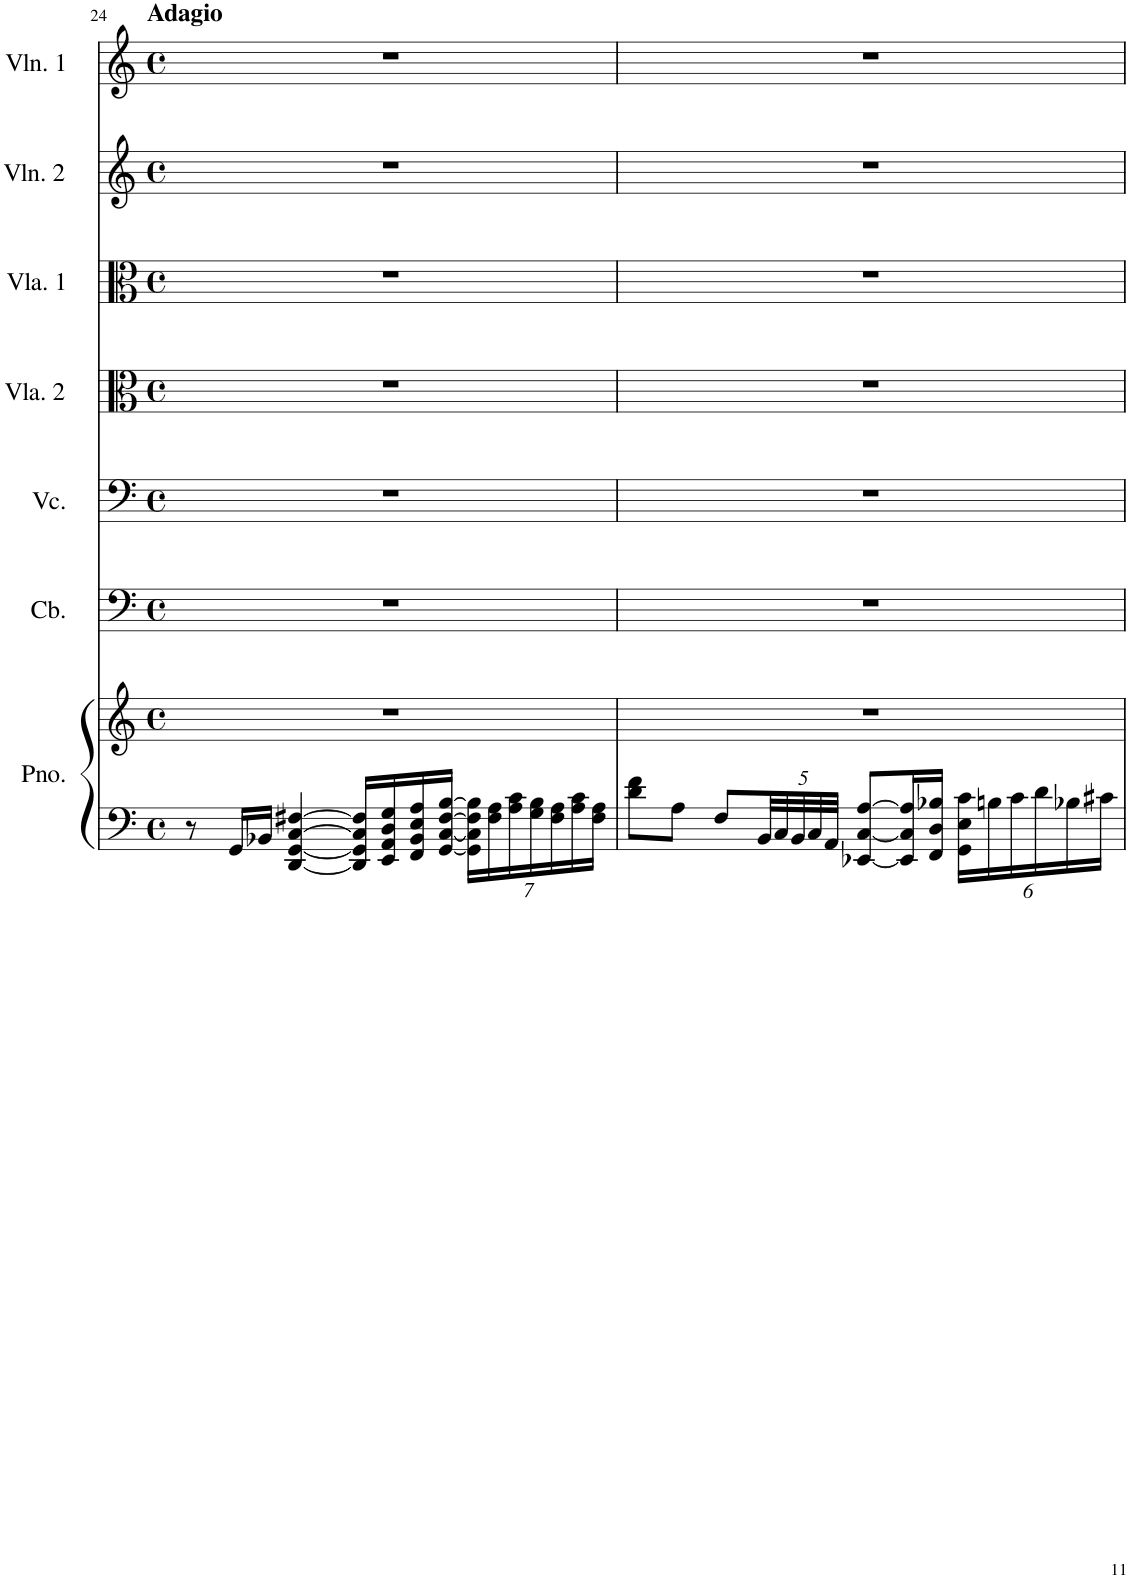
**kern	**kern	**kern	**kern	**kern	**kern	**kern	**kern
*part7	*part7	*part6	*part5	*part4	*part3	*part2	*part1
*staff8	*staff7	*staff6	*staff5	*staff4	*staff3	*staff2	*staff1
*I"Piano	*	*I"Kontrabasso	*I"Viulusello	*I"Viola 2	*I"Viola 1	*I"Viulu 2	*I"Viulu 1
*I'Pno.	*	*	*	*I'Vla. 2	*I'Vla. 1	*	*
!!LO:PB:g=z
*clefF4	*clefG2	*clefF4	*clefF4	*clefC3	*clefC3	*clefG2	*clefG2
*	*	*Trd7c12	*	*	*	*	*
*k[]	*k[]	*k[]	*k[]	*k[]	*k[]	*k[]	*k[]
*M4/4	*M4/4	*M4/4	*M4/4	*M4/4	*M4/4	*M4/4	*M4/4
*met(c)	*met(c)	*met(c)	*met(c)	*met(c)	*met(c)	*met(c)	*met(c)
=24	=24	=24	=24	=24	=24	=24	=24
!	!	!	!	!	!	!	!LO:TX:a:B:t=Adagio
8r	1r	1r	1r	1r	1r	1r	1r
16GG/LL	.	.	.	.	.	.	.
16BB-X/JJ	.	.	.	.	.	.	.
[4DD/ [4GG/ [4C/ [4F#X/	.	.	.	.	.	.	.
16DD/] 16GG/] 16C/] 16F#/]LL	.	.	.	.	.	.	.
16EE/ 16AA/ 16D/ 16G/	.	.	.	.	.	.	.
16FF/ 16BB-/ 16E/ 16A/	.	.	.	.	.	.	.
[16GG/ [16C/ [16F#/ [16B/JJ	.	.	.	.	.	.	.
*Xbrackettup	*	*	*	*	*	*	*
28GG\] 28C\] 28F#\] 28B\]LL	.	.	.	.	.	.	.
28F#\ 28A\	.	.	.	.	.	.	.
28A\ 28c\	.	.	.	.	.	.	.
28G\ 28B\	.	.	.	.	.	.	.
28F#\ 28A\	.	.	.	.	.	.	.
28A\ 28c\	.	.	.	.	.	.	.
28F#\ 28A\JJ	.	.	.	.	.	.	.
=25	=25	=25	=25	=25	=25	=25	=25
8d\ 8f\L	1r	1r	1r	1r	1r	1r	1r
8A\J	.	.	.	.	.	.	.
8F/L	.	.	.	.	.	.	.
40BB/LL	.	.	.	.	.	.	.
40C/	.	.	.	.	.	.	.
40BB/	.	.	.	.	.	.	.
40C/	.	.	.	.	.	.	.
40AA/JJJ	.	.	.	.	.	.	.
[8EE-X/ [8C/ [8A/L	.	.	.	.	.	.	.
16EE-/] 16C/] 16A/]L	.	.	.	.	.	.	.
16FF/ 16D/ 16B-X/JJ	.	.	.	.	.	.	.
24GG\ 24E\ 24c\LL	.	.	.	.	.	.	.
24Bn\	.	.	.	.	.	.	.
24c\	.	.	.	.	.	.	.
24d\	.	.	.	.	.	.	.
24B-X\	.	.	.	.	.	.	.
24c#X\JJ	.	.	.	.	.	.	.
=	=	=	=	=	=	=	=
*-	*-	*-	*-	*-	*-	*-	*-
